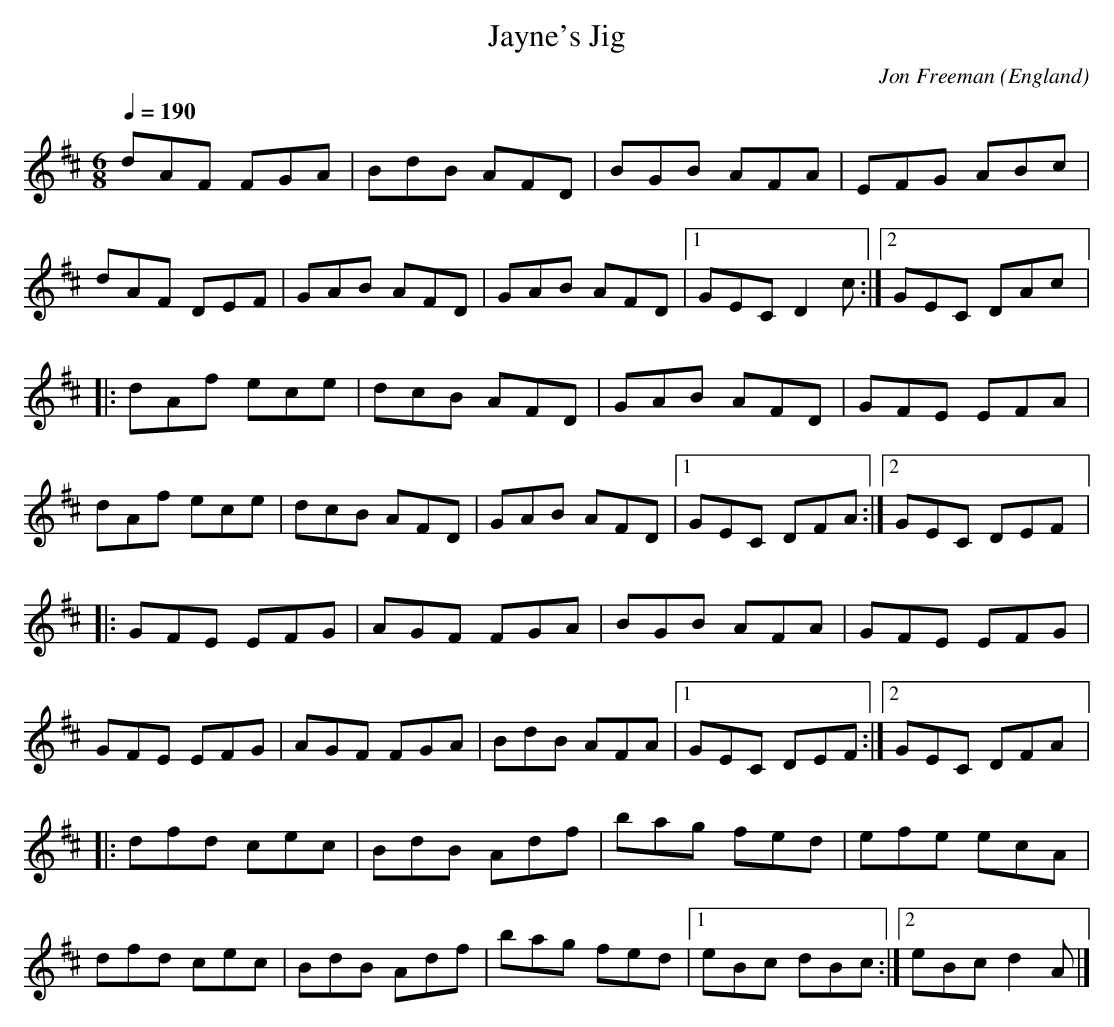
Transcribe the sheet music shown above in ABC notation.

X:1
T:Jayne's Jig
C:Jon Freeman
L:1/8
M:6/8
O:England
O:Wales
Q:1/4=190
K:D
dAF FGA|BdB AFD|BGB AFA|EFG ABc|
dAF DEF|GAB AFD|GAB AFD|1 GEC D2c :|2 GEC DAc |:
dAf ece|dcB AFD|GAB AFD|GFE EFA|
dAf ece|dcB AFD|GAB AFD|1 GEC DFA :|2 GEC DEF |:
GFE EFG|AGF FGA|BGB AFA|GFE EFG|
GFE EFG|AGF FGA|BdB AFA|1 GEC DEF :|2 GEC DFA|:
dfd cec|BdB Adf|bag fed|efe ecA|
dfd cec|BdB Adf|bag fed|1 eBc dBc :|2 eBc d2A|]
